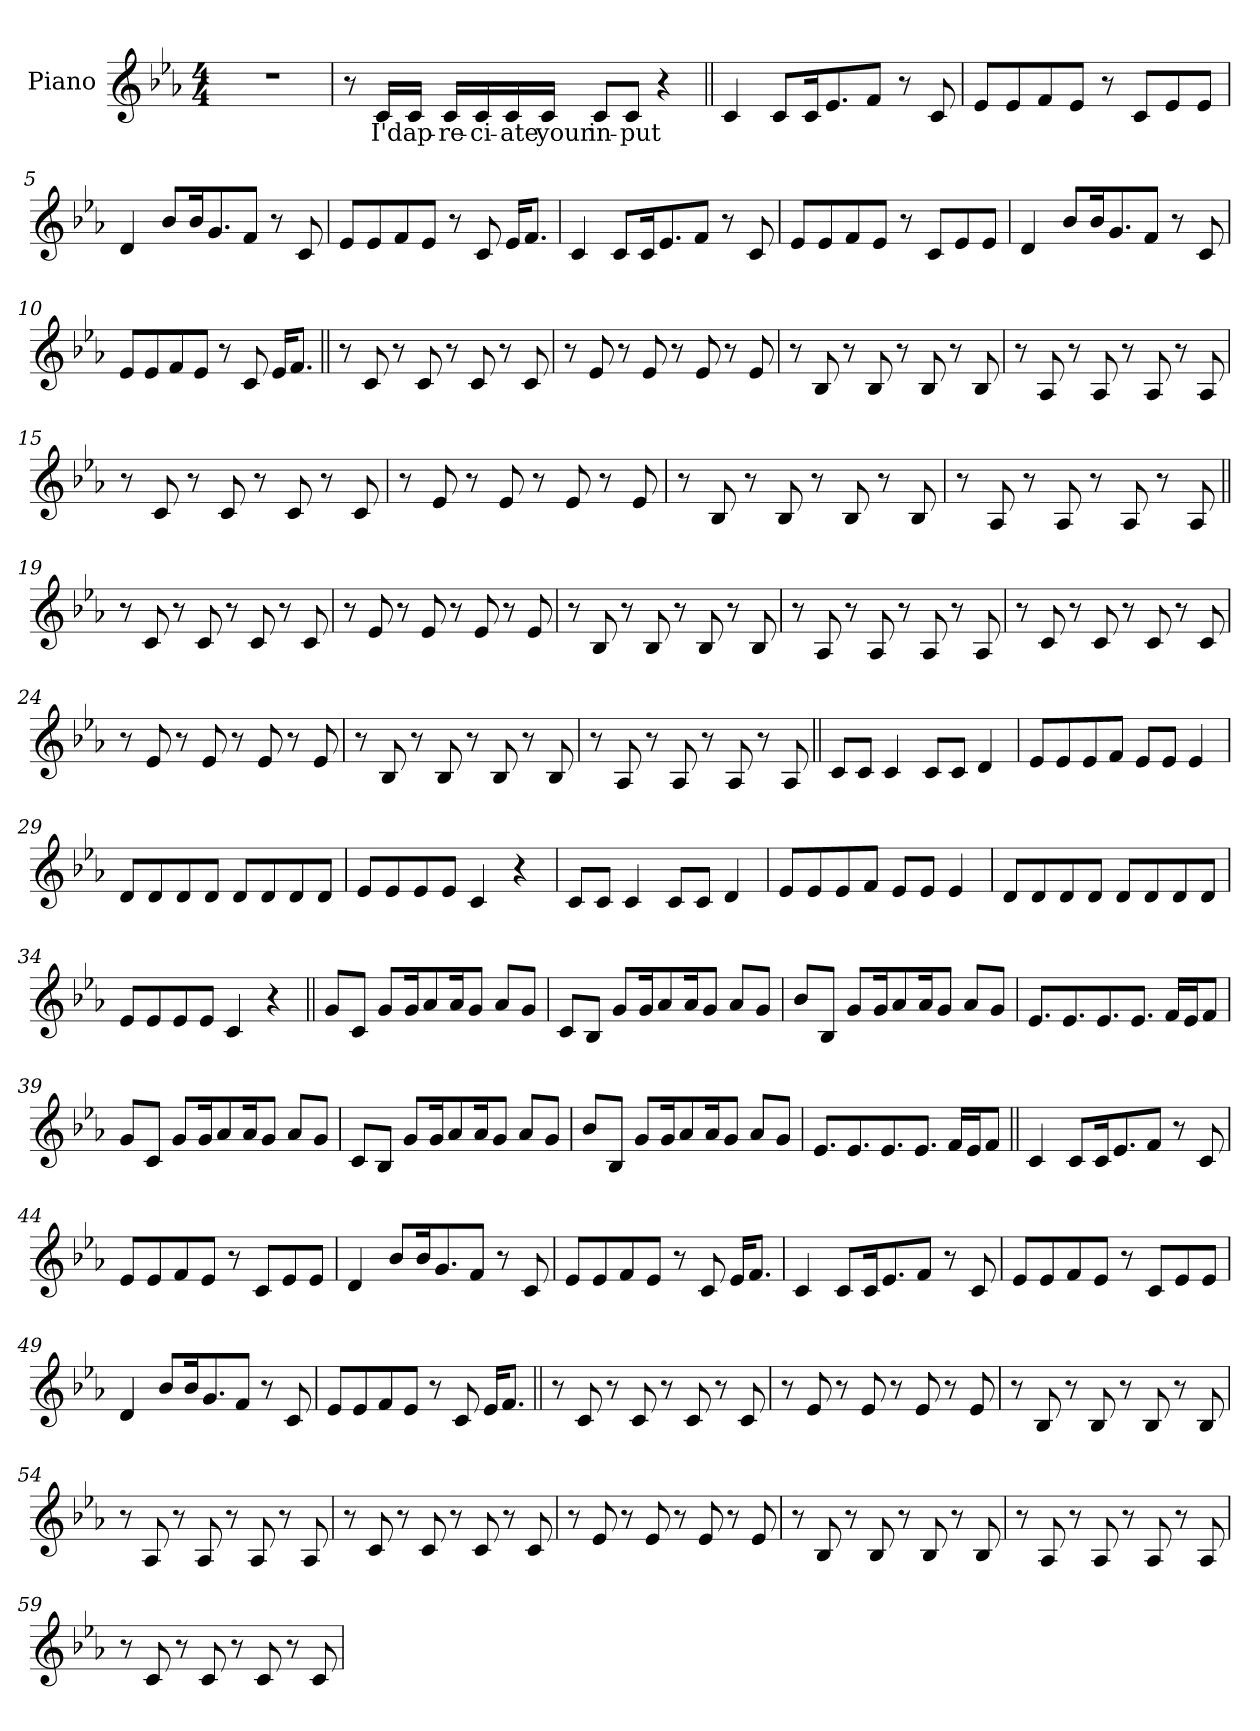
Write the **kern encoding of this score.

**kern	**text
*part1	*part1
*staff1	*staff1
*I"Piano	*
*I'Pno.	*
*clefG2	*
*k[b-e-a-]	*
*M4/4	*
*MM120	*
=1	=1
1r	.
=2	=2
8r	.
16cLL	I'd
16cJJ	ap-
16cLL	-re-
16c	-ci-
16c	-ate
16cJJ	your
8cL	in-
8cJ	-put
4r	.
=3||	=3||
4c	.
8cL	.
16cK	.
8.e-	.
8fJ	.
8r	.
8c	.
=4	=4
8e-L	.
8e-	.
8f	.
8e-J	.
8r	.
8cL	.
8e-	.
8e-J	.
=5	=5
4d	.
8b-L	.
16b-K	.
8.g	.
8fJ	.
8r	.
8c	.
=6	=6
8e-L	.
8e-	.
8f	.
8e-J	.
8r	.
8c	.
16e-KL	.
8.fJ	.
=7	=7
4c	.
8cL	.
16cK	.
8.e-	.
8fJ	.
8r	.
8c	.
=8	=8
8e-L	.
8e-	.
8f	.
8e-J	.
8r	.
8cL	.
8e-	.
8e-J	.
=9	=9
4d	.
8b-L	.
16b-K	.
8.g	.
8fJ	.
8r	.
8c	.
=10	=10
8e-L	.
8e-	.
8f	.
8e-J	.
8r	.
8c	.
16e-KL	.
8.fJ	.
=11||	=11||
8r	.
8c!	.
8r	.
8c!	.
8r	.
8c!	.
8r	.
8c!	.
=12	=12
8r	.
8e-!	.
8r	.
8e-!	.
8r	.
8e-!	.
8r	.
8e-!	.
=13	=13
8r	.
8B-!	.
8r	.
8B-!	.
8r	.
8B-!	.
8r	.
8B-!	.
=14	=14
8r	.
8A-!	.
8r	.
8A-!	.
8r	.
8A-!	.
8r	.
8A-!	.
=15	=15
8r	.
8c!	.
8r	.
8c!	.
8r	.
8c!	.
8r	.
8c!	.
=16	=16
8r	.
8e-!	.
8r	.
8e-!	.
8r	.
8e-!	.
8r	.
8e-!	.
=17	=17
8r	.
8B-!	.
8r	.
8B-!	.
8r	.
8B-!	.
8r	.
8B-!	.
=18	=18
8r	.
8A-!	.
8r	.
8A-!	.
8r	.
8A-!	.
8r	.
8A-!	.
=19||	=19||
8r	.
8c!	.
8r	.
8c!	.
8r	.
8c!	.
8r	.
8c!	.
=20	=20
8r	.
8e-!	.
8r	.
8e-!	.
8r	.
8e-!	.
8r	.
8e-!	.
=21	=21
8r	.
8B-!	.
8r	.
8B-!	.
8r	.
8B-!	.
8r	.
8B-!	.
=22	=22
8r	.
8A-!	.
8r	.
8A-!	.
8r	.
8A-!	.
8r	.
8A-!	.
=23	=23
8r	.
8c!	.
8r	.
8c!	.
8r	.
8c!	.
8r	.
8c!	.
=24	=24
8r	.
8e-!	.
8r	.
8e-!	.
8r	.
8e-!	.
8r	.
8e-!	.
=25	=25
8r	.
8B-!	.
8r	.
8B-!	.
8r	.
8B-!	.
8r	.
8B-!	.
=26	=26
8r	.
8A-!	.
8r	.
8A-!	.
8r	.
8A-!	.
8r	.
8A-!	.
=27||	=27||
8cL	.
8cJ	.
4c	.
8cL	.
8cJ	.
4d	.
=28	=28
8e-L	.
8e-	.
8e-	.
8fJ	.
8e-L	.
8e-J	.
4e-	.
=29	=29
8dL	.
8d	.
8d	.
8dJ	.
8dL	.
8d	.
8d	.
8dJ	.
=30	=30
8e-L	.
8e-	.
8e-	.
8e-J	.
4c	.
4r	.
=31	=31
8cL	.
8cJ	.
4c	.
8cL	.
8cJ	.
4d	.
=32	=32
8e-L	.
8e-	.
8e-	.
8fJ	.
8e-L	.
8e-J	.
4e-	.
=33	=33
8dL	.
8d	.
8d	.
8dJ	.
8dL	.
8d	.
8d	.
8dJ	.
=34	=34
8e-L	.
8e-	.
8e-	.
8e-J	.
4c	.
4r	.
=35||	=35||
8gL	.
8cJ	.
8gL	.
16gK	.
8a-	.
16a-K	.
8gJ	.
8a-L	.
8gJ	.
=36	=36
8cL	.
8B-J	.
8gL	.
16gK	.
8a-	.
16a-K	.
8gJ	.
8a-L	.
8gJ	.
=37	=37
8b-L	.
8B-J	.
8gL	.
16gK	.
8a-	.
16a-K	.
8gJ	.
8a-L	.
8gJ	.
=38	=38
8.e-L	.
8.e-	.
8.e-	.
8.e-J	.
16fLL	.
16e-J	.
8fJ	.
=39	=39
8gL	.
8cJ	.
8gL	.
16gK	.
8a-	.
16a-K	.
8gJ	.
8a-L	.
8gJ	.
=40	=40
8cL	.
8B-J	.
8gL	.
16gK	.
8a-	.
16a-K	.
8gJ	.
8a-L	.
8gJ	.
=41	=41
8b-L	.
8B-J	.
8gL	.
16gK	.
8a-	.
16a-K	.
8gJ	.
8a-L	.
8gJ	.
=42	=42
8.e-L	.
8.e-	.
8.e-	.
8.e-J	.
16fLL	.
16e-J	.
8fJ	.
=43||	=43||
4c	.
8cL	.
16cK	.
8.e-	.
8fJ	.
8r	.
8c	.
=44	=44
8e-L	.
8e-	.
8f	.
8e-J	.
8r	.
8cL	.
8e-	.
8e-J	.
=45	=45
4d	.
8b-L	.
16b-K	.
8.g	.
8fJ	.
8r	.
8c	.
=46	=46
8e-L	.
8e-	.
8f	.
8e-J	.
8r	.
8c	.
16e-KL	.
8.fJ	.
=47	=47
4c	.
8cL	.
16cK	.
8.e-	.
8fJ	.
8r	.
8c	.
=48	=48
8e-L	.
8e-	.
8f	.
8e-J	.
8r	.
8cL	.
8e-	.
8e-J	.
=49	=49
4d	.
8b-L	.
16b-K	.
8.g	.
8fJ	.
8r	.
8c	.
=50	=50
8e-L	.
8e-	.
8f	.
8e-J	.
8r	.
8c	.
16e-KL	.
8.fJ	.
=51||	=51||
8r	.
8c!	.
8r	.
8c!	.
8r	.
8c!	.
8r	.
8c!	.
=52	=52
8r	.
8e-!	.
8r	.
8e-!	.
8r	.
8e-!	.
8r	.
8e-!	.
=53	=53
8r	.
8B-!	.
8r	.
8B-!	.
8r	.
8B-!	.
8r	.
8B-!	.
=54	=54
8r	.
8A-!	.
8r	.
8A-!	.
8r	.
8A-!	.
8r	.
8A-!	.
=55	=55
8r	.
8c!	.
8r	.
8c!	.
8r	.
8c!	.
8r	.
8c!	.
=56	=56
8r	.
8e-!	.
8r	.
8e-!	.
8r	.
8e-!	.
8r	.
8e-!	.
=57	=57
8r	.
8B-!	.
8r	.
8B-!	.
8r	.
8B-!	.
8r	.
8B-!	.
=58	=58
8r	.
8A-!	.
8r	.
8A-!	.
8r	.
8A-!	.
8r	.
8A-!	.
=59	=59
8r	.
8c!	.
8r	.
8c!	.
8r	.
8c!	.
8r	.
8c!	.
=	=
*-	*-
